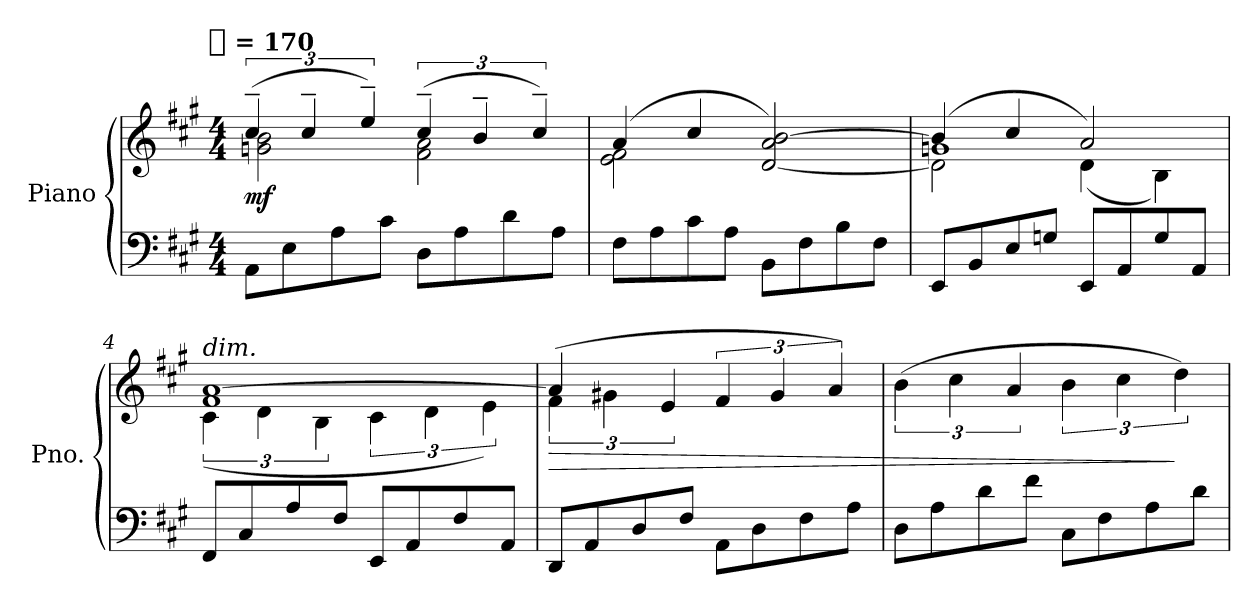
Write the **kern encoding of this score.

**kern	**kern	**dynam
*part1	*part1	*part1
*staff2	*staff1	*staff1/2
*I"Piano	*	*
*I'Pno.	*	*
*clefF4	*clefG2	*
*k[f#c#g#]	*k[f#c#g#]	*
*A:	*A:	*
!!LO:TX:omd:t=[quarter] = 170
*M4/4	*M4/4	*
*MM170	*MM170	*
=1	=1	=1
*	*^	*
8AAL	(6cc#~	2gn 2b	mf
8E	.	.	.
.	6cc#~	.	.
8A	.	.	.
.	6ee~)	.	.
8c#J	.	.	.
8DL	(6cc#~	2f# 2a	.
8A	.	.	.
.	6b~	.	.
8d	.	.	.
.	6cc#~)	.	.
8AJ	.	.	.
=2	=2	=2	=2
8F#L	(4a	2e 2f#	.
8A	.	.	.
8c#	4cc#	.	.
8AJ	.	.	.
8BBL	[2d 2a [2b)	2ryy	.
8F#	.	.	.
8B	.	.	.
8F#J	.	.	.
=3	=3	=3	=3
*	*	*^	*
8EEL	(4b]	2d]	1gn	.
8BB	.	.	.	.
8E	4cc#	.	.	.
8GnJ	.	.	.	.
8EEL	2a)	(4d	.	.
8AA	.	.	.	.
8G	.	4B)	.	.
8AAJ	.	.	.	.
*	*	*v	*v	*
=4	=4	=4	=4
!	!LO:TX:a:i:t=dim.	!	!
8FF#L	1f# [1a	(6c#	.
8C#	.	.	.
.	.	6d	.
8A	.	.	.
.	.	6B	.
8F#J	.	.	.
8EEL	.	6c#	.
8AA	.	.	.
.	.	6d	.
8F#	.	.	.
.	.	6e)	.
8AAJ	.	.	.
=5	=5	=5	=5
8DDL	4a]	(6f#	>
8AA	.	.	.
.	.	6g#X	.
8D	4ryy	.	.
.	.	6e	.
8F#J	.	.	.
8AAL	2ryy	6f#	.
8D	.	.	.
.	.	6g#	.
8F#	.	.	.
.	.	6a)	.
8AJ	.	.	.
*	*v	*v	*
=6	=6	=6
8DL	(6b	.
8A	.	.
.	6cc#	.
8d	.	.
.	6a	.
8f#J	.	.
8C#L	6b	.
8F#	.	.
.	6cc#	.
8A	.	.
.	6dd)	]
8dJ	.	.
=	=	=
*-	*-	*-
